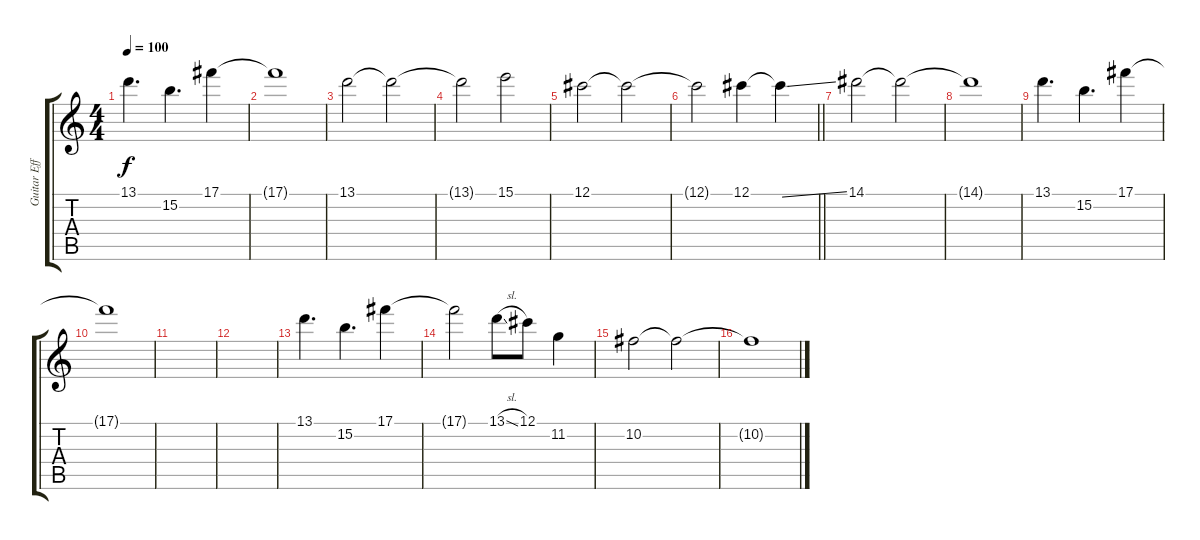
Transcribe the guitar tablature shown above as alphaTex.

\track ("Guitar Effects" "Guitar Eff") {instrument distortionguitar}
\staff {score tabs}
\tuning (Db4 Ab3 E3 B2 Gb2 Db2) {hide}
\ts (4 4)
\tempo 100
\clef g2
\ks c
13.1.4{d dy f volume 4} 15.2.4{d} 17.1.4 |
17.1{t}.1{volume 0} |
13.1.2{volume 4} 13.1{t}.2{volume 0} |
13.1{t}.2 15.1.2{volume 4} |
12.1.2 12.1{t}.2{volume 0} |
\barLineRight lightlight
12.1{t}.2 12.1.4{volume 4} 12.1{ss t}.4 |
14.1.2 14.1{t}.2{volume 0} |
14.1{t}.1 |
13.1.4{d volume 4} 15.2.4{d} 17.1.4 |
17.1{t}.1{volume 0} |
|
|
13.1.4{d volume 4 balance 8 instrument overdrivenguitar} 15.2.4{d} 17.1.4 |
17.1{t}.2 13.1{sl}.8 12.1.8 11.2.4 |
10.2.2 10.2{t}.2{volume 0} |
10.2{t}.1
